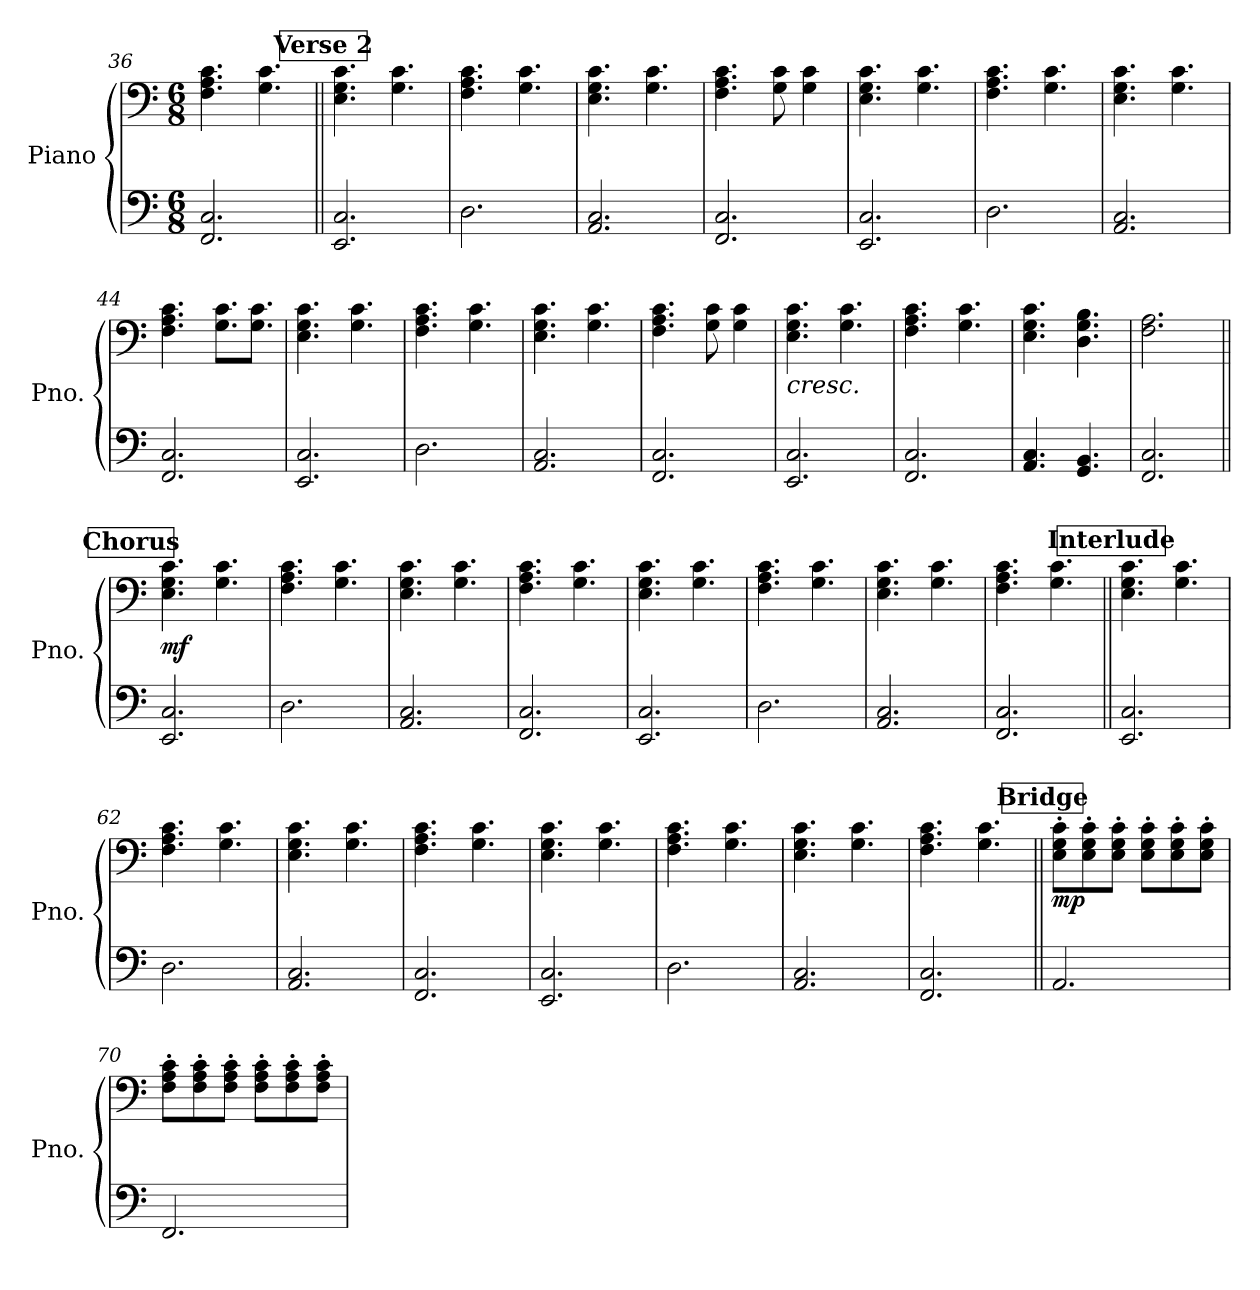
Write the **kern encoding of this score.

**kern	**kern	**dynam
*part1	*part1	*part1
*staff2	*staff1	*staff1/2
*I"Piano	*	*
*I'Pno.	*	*
*clefF4	*clefF4	*
*k[]	*k[]	*
*M6/8	*M6/8	*
=36	=36	=36
2.FF/ 2.C/	4.F\ 4.A\ 4.c\	.
.	4.G\ 4.c\	.
!!LO:REH:place=s1:a:B:fs=14:t=Verse 2
=37||	=37||	=37||
2.EE/ 2.C/	4.E\ 4.G\ 4.c\	.
.	4.G\ 4.c\	.
=38	=38	=38
2.D\	4.F\ 4.A\ 4.c\	.
.	4.G\ 4.c\	.
=39	=39	=39
2.AA/ 2.C/	4.E\ 4.G\ 4.c\	.
.	4.G\ 4.c\	.
!!LO:LB:g=z
=40	=40	=40
2.FF/ 2.C/	4.F\ 4.A\ 4.c\	.
.	8G\ 8c\	.
.	4G\ 4c\	.
=41	=41	=41
2.EE/ 2.C/	4.E\ 4.G\ 4.c\	.
.	4.G\ 4.c\	.
=42	=42	=42
2.D\	4.F\ 4.A\ 4.c\	.
.	4.G\ 4.c\	.
=43	=43	=43
2.AA/ 2.C/	4.E\ 4.G\ 4.c\	.
.	4.G\ 4.c\	.
=44	=44	=44
2.FF/ 2.C/	4.F\ 4.A\ 4.c\	.
.	8.G\ 8.c\L	.
.	8.G\ 8.c\J	.
=45	=45	=45
2.EE/ 2.C/	4.E\ 4.G\ 4.c\	.
.	4.G\ 4.c\	.
=46	=46	=46
2.D\	4.F\ 4.A\ 4.c\	.
.	4.G\ 4.c\	.
=47	=47	=47
2.AA/ 2.C/	4.E\ 4.G\ 4.c\	.
.	4.G\ 4.c\	.
=48	=48	=48
2.FF/ 2.C/	4.F\ 4.A\ 4.c\	.
.	8G\ 8c\	.
.	4G\ 4c\	.
!!LO:PB:g=z
=49	=49	=49
!	!LO:TX:b:i:t=cresc.	!
2.EE/ 2.C/	4.E\ 4.G\ 4.c\	.
.	4.G\ 4.c\	.
=50	=50	=50
2.FF/ 2.C/	4.F\ 4.A\ 4.c\	.
.	4.G\ 4.c\	.
=51	=51	=51
4.AA/ 4.C/	4.E\ 4.G\ 4.c\	.
4.GG/ 4.BB/	4.D\ 4.G\ 4.B\	.
=52	=52	=52
2.FF/ 2.C/	2.F\ 2.A\	.
!!LO:REH:place=s1:a:B:fs=14:t=Chorus
=53||	=53||	=53||
!	!	!LO:DY:b
2.EE/ 2.C/	4.E\ 4.G\ 4.c\	mf
.	4.G\ 4.c\	.
=54	=54	=54
2.D\	4.F\ 4.A\ 4.c\	.
.	4.G\ 4.c\	.
=55	=55	=55
2.AA/ 2.C/	4.E\ 4.G\ 4.c\	.
.	4.G\ 4.c\	.
=56	=56	=56
2.FF/ 2.C/	4.F\ 4.A\ 4.c\	.
.	4.G\ 4.c\	.
=57	=57	=57
2.EE/ 2.C/	4.E\ 4.G\ 4.c\	.
.	4.G\ 4.c\	.
=58	=58	=58
2.D\	4.F\ 4.A\ 4.c\	.
.	4.G\ 4.c\	.
=59	=59	=59
2.AA/ 2.C/	4.E\ 4.G\ 4.c\	.
.	4.G\ 4.c\	.
!!LO:LB:g=z
=60	=60	=60
2.FF/ 2.C/	4.F\ 4.A\ 4.c\	.
.	4.G\ 4.c\	.
!!LO:REH:place=s1:a:B:fs=14:t=Interlude
=61||	=61||	=61||
2.EE/ 2.C/	4.E\ 4.G\ 4.c\	.
.	4.G\ 4.c\	.
=62	=62	=62
2.D\	4.F\ 4.A\ 4.c\	.
.	4.G\ 4.c\	.
=63	=63	=63
2.AA/ 2.C/	4.E\ 4.G\ 4.c\	.
.	4.G\ 4.c\	.
=64	=64	=64
2.FF/ 2.C/	4.F\ 4.A\ 4.c\	.
.	4.G\ 4.c\	.
=65	=65	=65
2.EE/ 2.C/	4.E\ 4.G\ 4.c\	.
.	4.G\ 4.c\	.
=66	=66	=66
2.D\	4.F\ 4.A\ 4.c\	.
.	4.G\ 4.c\	.
=67	=67	=67
2.AA/ 2.C/	4.E\ 4.G\ 4.c\	.
.	4.G\ 4.c\	.
=68	=68	=68
2.FF/ 2.C/	4.F\ 4.A\ 4.c\	.
.	4.G\ 4.c\	.
!!LO:LB:g=z
!!LO:REH:place=s1:a:B:fs=14:t=Bridge
=69||	=69||	=69||
!	!	!LO:DY:b
2.AA/	8E\' 8G\' 8c\'L	mp
.	8E\' 8G\' 8c\'	.
.	8E\' 8G\' 8c\'J	.
.	8E\' 8G\' 8c\'L	.
.	8E\' 8G\' 8c\'	.
.	8E\' 8G\' 8c\'J	.
=70	=70	=70
2.FF/	8F\' 8A\' 8c\'L	.
.	8F\' 8A\' 8c\'	.
.	8F\' 8A\' 8c\'J	.
.	8F\' 8A\' 8c\'L	.
.	8F\' 8A\' 8c\'	.
.	8F\' 8A\' 8c\'J	.
=	=	=
*-	*-	*-
